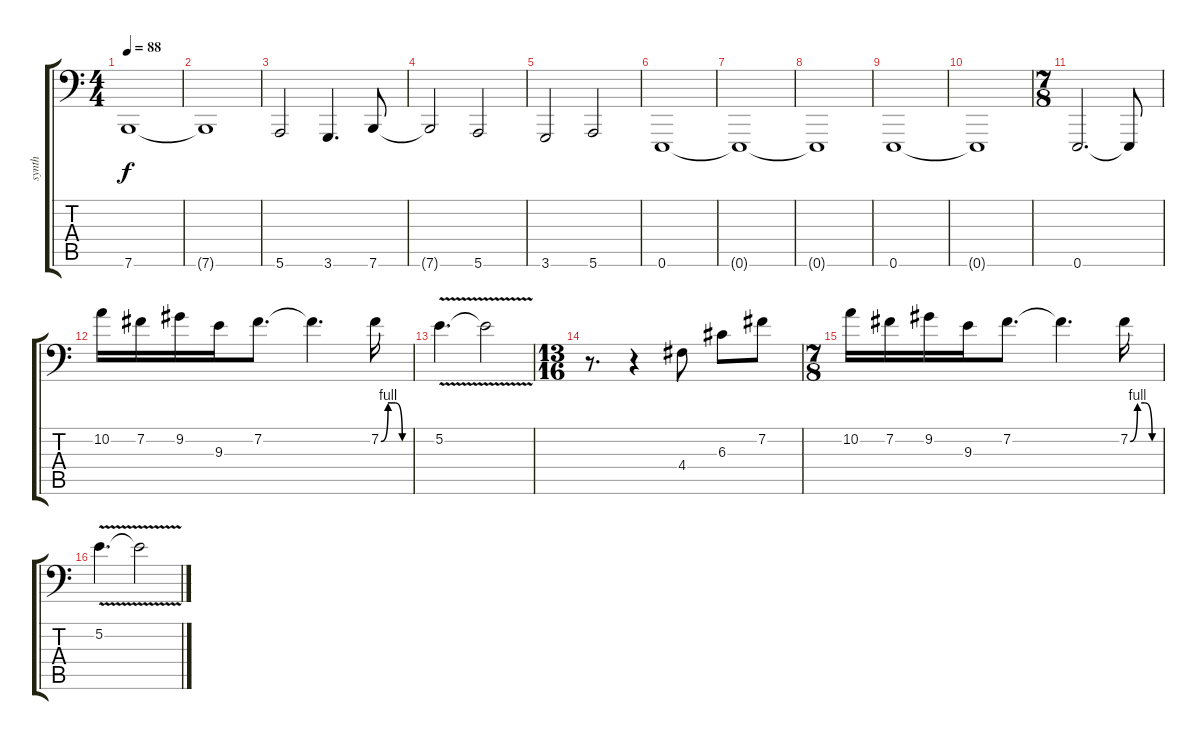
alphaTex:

\track ("synth" "synth") {instrument lead2sawtooth}
\staff {score tabs}
\tuning (E4 B3 G3 D3 A1 E1) {hide}
\ts (4 4)
\tempo 88
\clef f4
\ks c
7.6.1{dy f volume 12} |
7.6{t}.1 |
5.6.2 3.6.4{d} 7.6.8 |
7.6{t}.2 5.6.2 |
3.6.2 5.6.2 |
0.6.1 |
0.6{t}.1 |
0.6{t}.1 |
0.6.1 |
0.6{t}.1 |
\ts (7 8)
0.6.2{d} 0.6{t}.8 |
10.2.16 7.2.16 9.2.16 9.3.16 7.2.8{d} 7.2{t}.4{d} 7.2{be (custom 0 0 15 4 30 4 45 0 60 0)}.16 |
5.2{v}.4{d} 5.2{t}.2 |
\ts (13 16)
r.8{d} r.4 4.4.8 6.3.8 7.2.8 |
\ts (7 8)
10.2.16 7.2.16 9.2.16 9.3.16 7.2.8{d} 7.2{t}.4{d} 7.2{be (custom 0 0 15 4 30 4 45 0 60 0)}.16 |
5.2{v}.4{d} 5.2{t}.2
